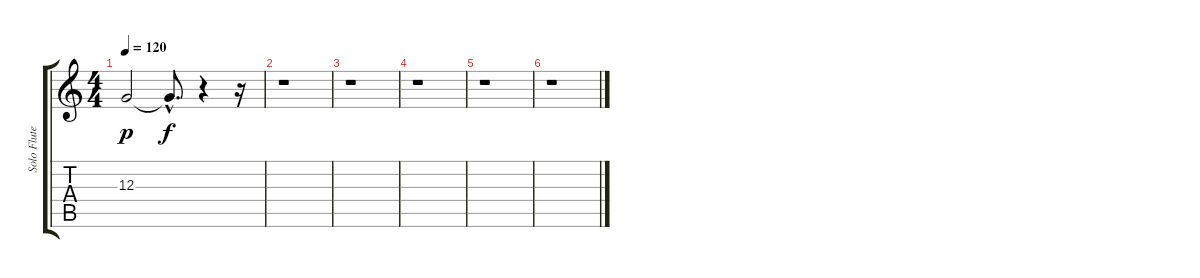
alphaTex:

\track ("Solo Flute" "Solo Flute") {instrument flute}
\staff {score tabs}
\tuning (E4 B3 G3 D3 A2 E2) {hide}
\ts (4 4)
\tempo 120
\clef g2
\ks c
12.3.2{dy p} 12.3{hac t}.8{d dy f} r.4 r.16 |
r.1 |
r.1 |
r.1 |
r.1 |
r.1
